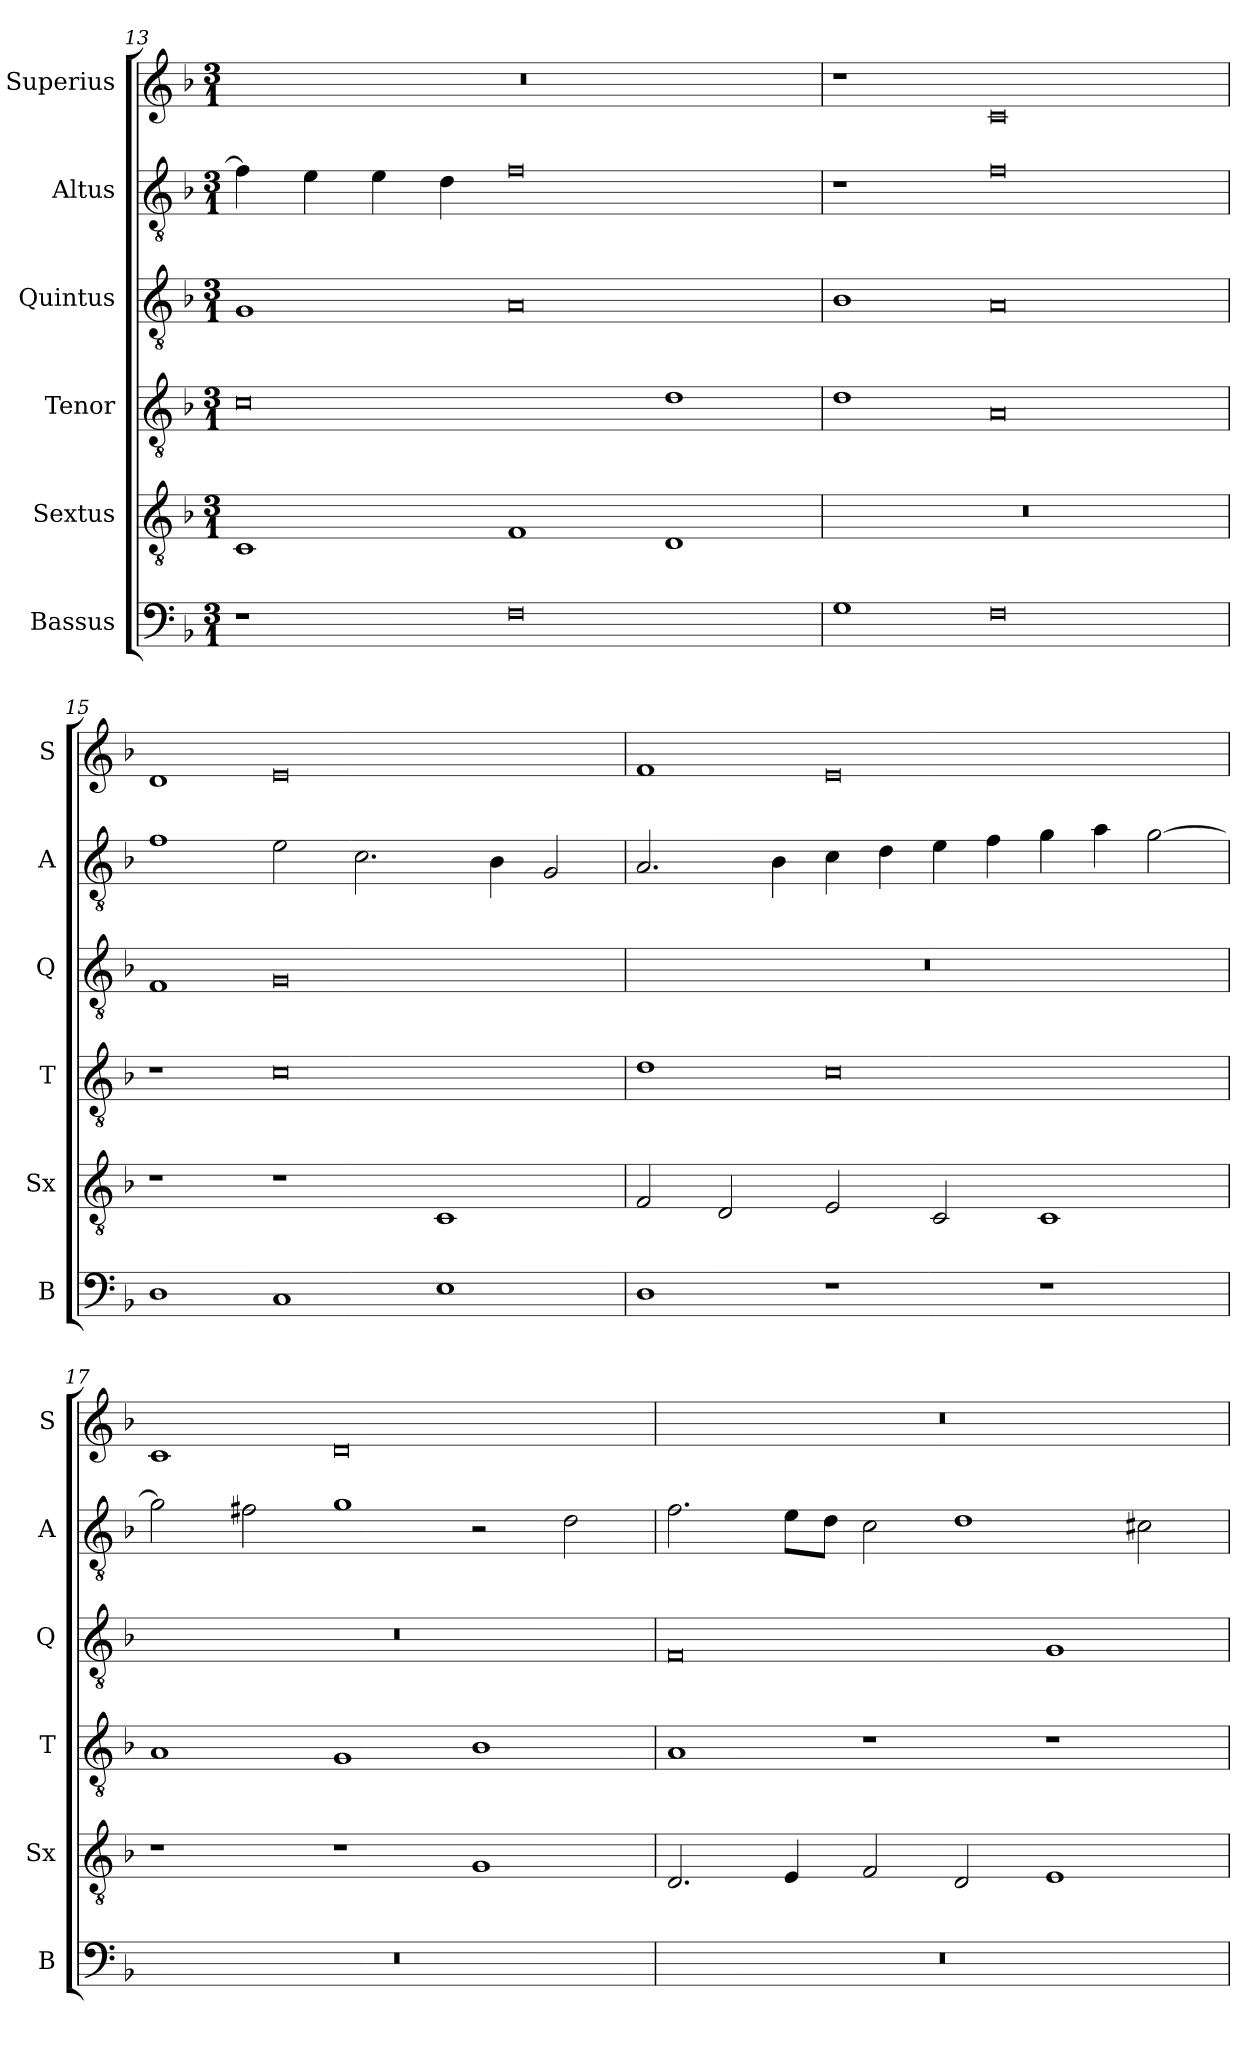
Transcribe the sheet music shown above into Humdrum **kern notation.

**kern	**kern	**kern	**kern	**kern	**kern
*part6	*part5	*part4	*part3	*part2	*part1
*staff6	*staff5	*staff4	*staff3	*staff2	*staff1
*I"Bassus	*I"Sextus	*I"Tenor	*I"Quintus	*I"Altus	*I"Superius
*I'B	*I'Sx	*I'T	*I'Q	*I'A	*I'S
*clefF4	*clefGv2	*clefGv2	*clefGv2	*clefGv2	*clefG2
*k[b-]	*k[b-]	*k[b-]	*k[b-]	*k[b-]	*k[b-]
*M3/1	*M3/1	*M3/1	*M3/1	*M3/1	*M3/1
=13	=13	=13	=13	=13	=13
1r	1C	0c	1G	4f\]	0.r
.	.	.	.	4e\	.
.	.	.	.	4e\	.
.	.	.	.	4d\	.
0F	1F	.	0A	0f	.
.	1D	1d	.	.	.
=14	=14	=14	=14	=14	=14
1G	0.r	1d	1B-	1r	1r
0F	.	0A	0A	0f	0c
=15	=15	=15	=15	=15	=15
1D	1r	1r	1F	1f	1d
1C	1r	0c	0G	2e\	0e
.	.	.	.	2.c\	.
1E	1C	.	.	.	.
.	.	.	.	4B-\	.
.	.	.	.	2G/	.
=16	=16	=16	=16	=16	=16
1D	2F/	1d	0.r	2.A/	1f
.	2D/	.	.	.	.
.	.	.	.	4B-\	.
1r	2E/	0c	.	4c\	0e
.	.	.	.	4d\	.
.	2C/	.	.	4e\	.
.	.	.	.	4f\	.
1r	1C	.	.	4g\	.
.	.	.	.	4a\	.
.	.	.	.	[2g\	.
=17	=17	=17	=17	=17	=17
0.r	1r	1A	0.r	2g\]	1c
.	.	.	.	2f#X\	.
.	1r	1G	.	1g	0d
.	1G	1B-	.	2r	.
.	.	.	.	2d\	.
=18	=18	=18	=18	=18	=18
0.r	2.D/	1A	0F	2.f\	0.r
.	4E/	.	.	8e\L	.
.	.	.	.	8d\J	.
.	2F/	1r	.	2c\	.
.	2D/	.	.	1d	.
.	1E	1r	1G	.	.
.	.	.	.	2c#X\	.
=	=	=	=	=	=
*-	*-	*-	*-	*-	*-
